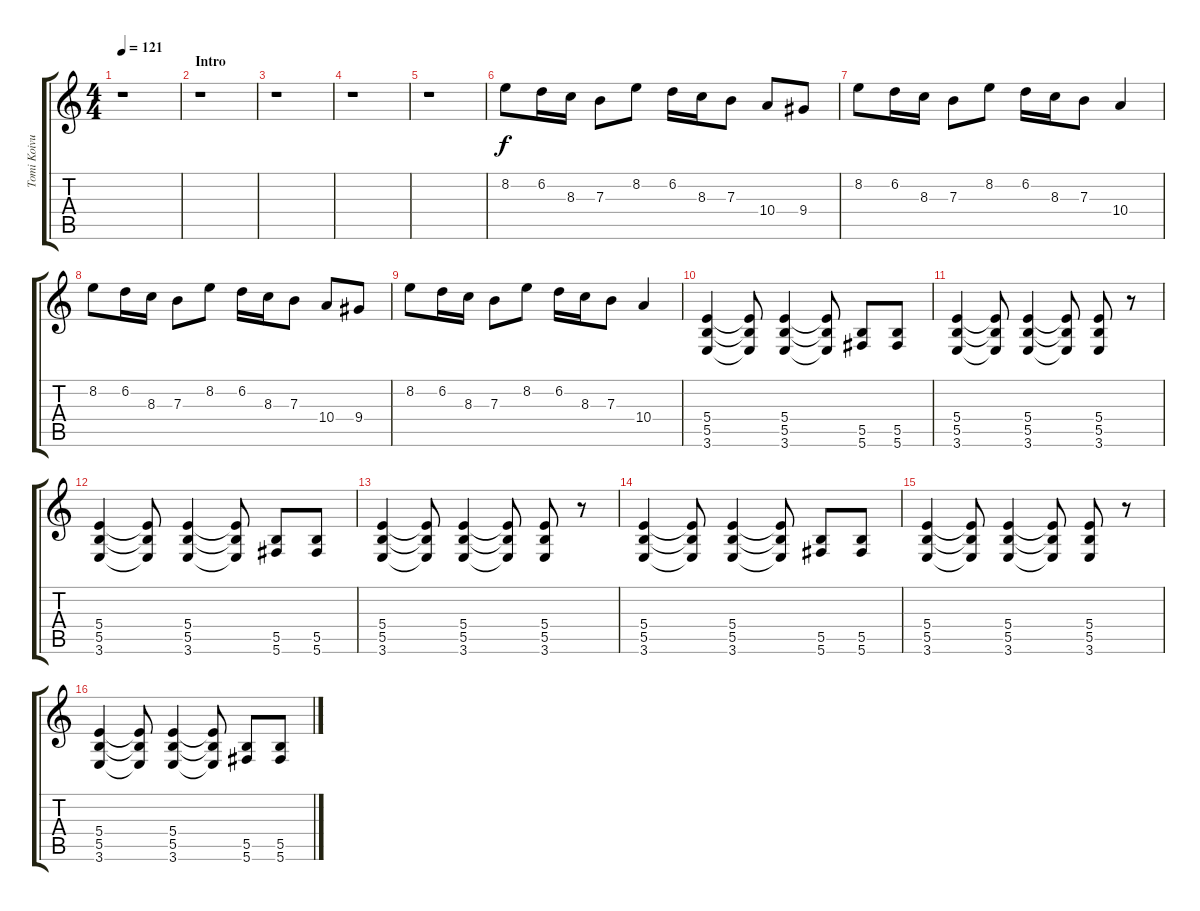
\track ("Tomi Koivusaari" "Tomi Koivu") {instrument distortionguitar}
\staff {score tabs}
\tuning (Db4 Ab3 E3 B2 Gb2 Db2) {hide}
\ts (4 4)
\tempo 121
\clef g2
\ks c
r.1{dy f instrument distortionguitar} |
\section ("" "Intro")
r.1 |
r.1 |
r.1 |
r.1 |
8.2.8{volume 12} 6.2.16 8.3.16 7.3.8 8.2.8 6.2.16 8.3.16 7.3.8 10.4.8 9.4.8 |
8.2.8 6.2.16 8.3.16 7.3.8 8.2.8 6.2.16 8.3.16 7.3.8 10.4.4 |
8.2.8 6.2.16 8.3.16 7.3.8 8.2.8 6.2.16 8.3.16 7.3.8 10.4.8 9.4.8 |
8.2.8 6.2.16 8.3.16 7.3.8 8.2.8 6.2.16 8.3.16 7.3.8 10.4.4 |
(5.4 5.5 3.6).4{volume 14} (5.4{t} 5.5{t} 3.6{t}).8 (5.4 5.5 3.6).4 (5.4{t} 5.5{t} 3.6{t}).8 (5.5 5.6).8 (5.5 5.6).8 |
(5.4 5.5 3.6).4 (5.4{t} 5.5{t} 3.6{t}).8 (5.4 5.5 3.6).4 (5.4{t} 5.5{t} 3.6{t}).8 (5.4 5.5 3.6).8 r.8 |
(5.4 5.5 3.6).4 (5.4{t} 5.5{t} 3.6{t}).8 (5.4 5.5 3.6).4 (5.4{t} 5.5{t} 3.6{t}).8 (5.5 5.6).8 (5.5 5.6).8 |
(5.4 5.5 3.6).4 (5.4{t} 5.5{t} 3.6{t}).8 (5.4 5.5 3.6).4 (5.4{t} 5.5{t} 3.6{t}).8 (5.4 5.5 3.6).8 r.8 |
(5.4 5.5 3.6).4 (5.4{t} 5.5{t} 3.6{t}).8 (5.4 5.5 3.6).4 (5.4{t} 5.5{t} 3.6{t}).8 (5.5 5.6).8 (5.5 5.6).8 |
(5.4 5.5 3.6).4 (5.4{t} 5.5{t} 3.6{t}).8 (5.4 5.5 3.6).4 (5.4{t} 5.5{t} 3.6{t}).8 (5.4 5.5 3.6).8 r.8 |
(5.4 5.5 3.6).4 (5.4{t} 5.5{t} 3.6{t}).8 (5.4 5.5 3.6).4 (5.4{t} 5.5{t} 3.6{t}).8 (5.5 5.6).8 (5.5 5.6).8
